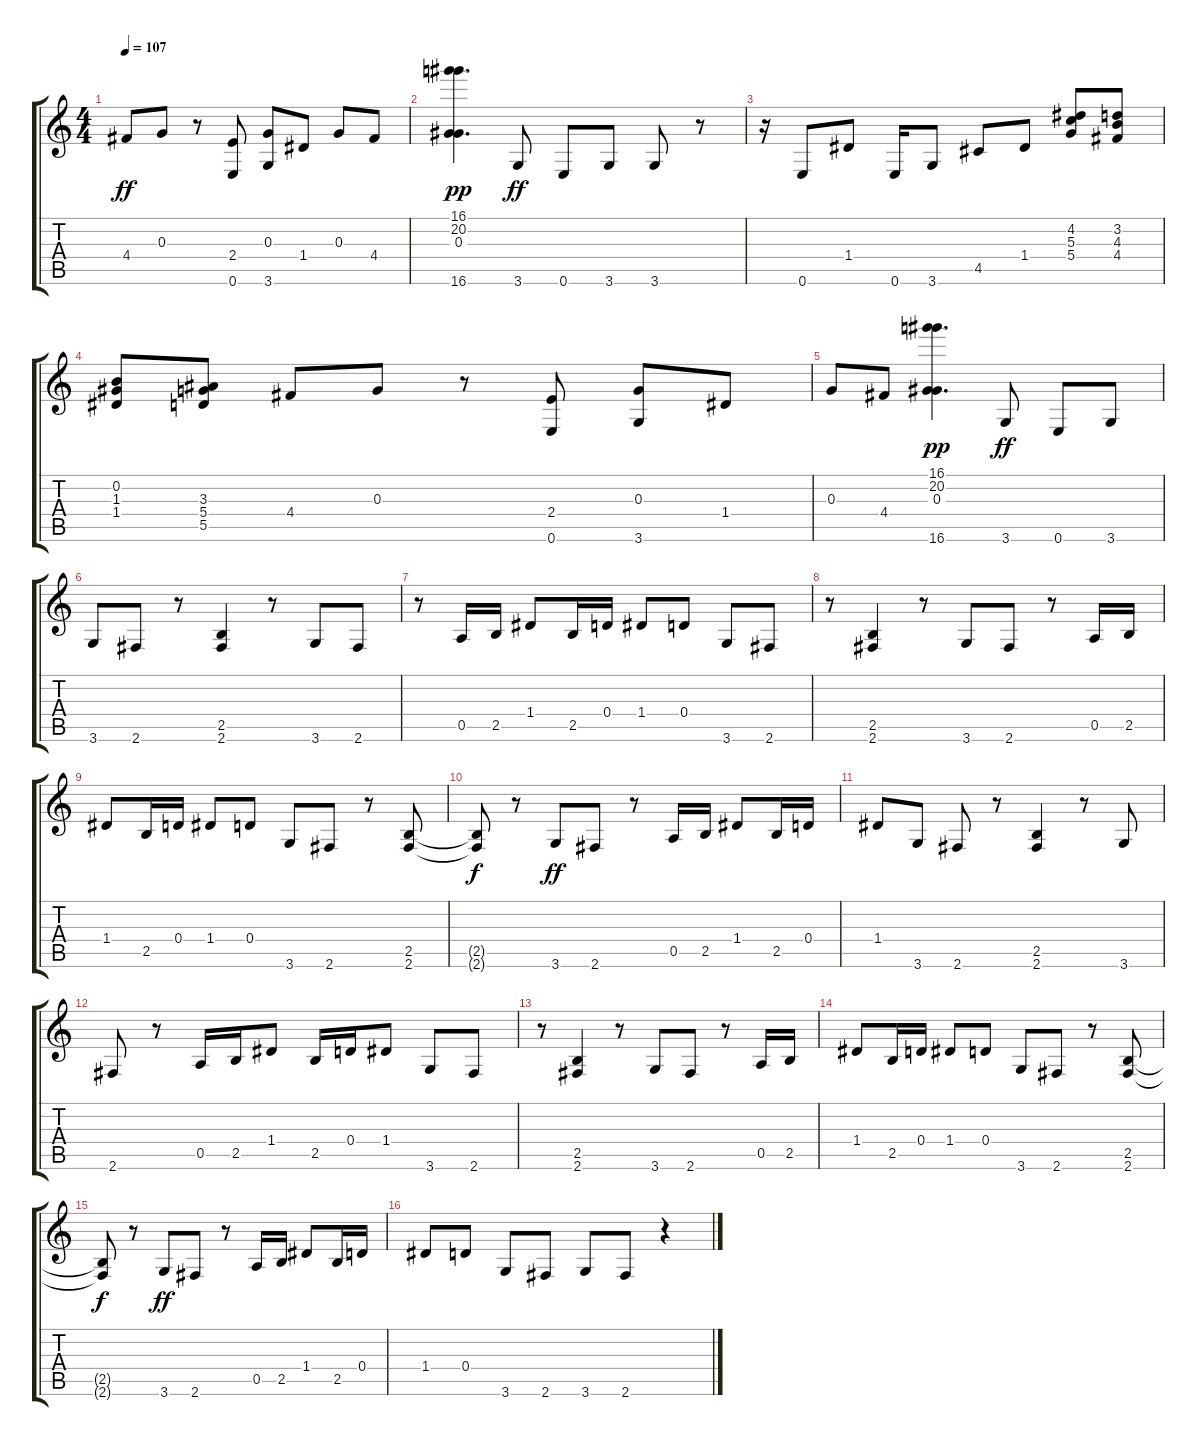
\track "" {instrument distortionguitar}
\staff {score tabs}
\tuning (E4 B3 G3 D3 A2 E2) {hide}
\ts (4 4)
\tempo 107
\clef g2
\ks c
4.4.8{dy ff} 0.3.8 r.8 (2.4 0.6).8 (0.3 3.6).8 1.4.8 0.3.8 4.4.8 |
(16.1 20.2 0.3 16.6).4{d dy pp} 3.6.8{dy ff} 0.6.8 3.6.8 3.6.8 r.8 |
r.16 0.6.8 1.4.8 0.6.16 3.6.8 4.5.8 1.4.8 (4.2 5.3 5.4).8 (3.2 4.3 4.4).8 |
(0.2 1.3 1.4).8 (3.3 5.4 5.5).8 4.4.8 0.3.8 r.8 (2.4 0.6).8 (0.3 3.6).8 1.4.8 |
0.3.8 4.4.8 (16.1 20.2 0.3 16.6).4{d dy pp} 3.6.8{dy ff} 0.6.8 3.6.8 |
3.6.8 2.6.8 r.8 (2.5 2.6).4 r.8 3.6.8 2.6.8 |
r.8 0.5.16 2.5.16 1.4.8 2.5.16 0.4.16 1.4.8 0.4.8 3.6.8 2.6.8 |
r.8 (2.5 2.6).4 r.8 3.6.8 2.6.8 r.8 0.5.16 2.5.16 |
1.4.8 2.5.16 0.4.16 1.4.8 0.4.8 3.6.8 2.6.8 r.8 (2.5 2.6).8 |
(2.5{t} 2.6{t}).8{dy f} r.8 3.6.8{dy ff} 2.6.8 r.8 0.5.16 2.5.16 1.4.8 2.5.16 0.4.16 |
1.4.8 3.6.8 2.6.8 r.8 (2.5 2.6).4 r.8 3.6.8 |
2.6.8 r.8 0.5.16 2.5.16 1.4.8 2.5.16 0.4.16 1.4.8 3.6.8 2.6.8 |
r.8 (2.5 2.6).4 r.8 3.6.8 2.6.8 r.8 0.5.16 2.5.16 |
1.4.8 2.5.16 0.4.16 1.4.8 0.4.8 3.6.8 2.6.8 r.8 (2.5 2.6).8 |
(2.5{t} 2.6{t}).8{dy f} r.8 3.6.8{dy ff} 2.6.8 r.8 0.5.16 2.5.16 1.4.8 2.5.16 0.4.16 |
1.4.8 0.4.8 3.6.8 2.6.8 3.6.8 2.6.8 r.4
